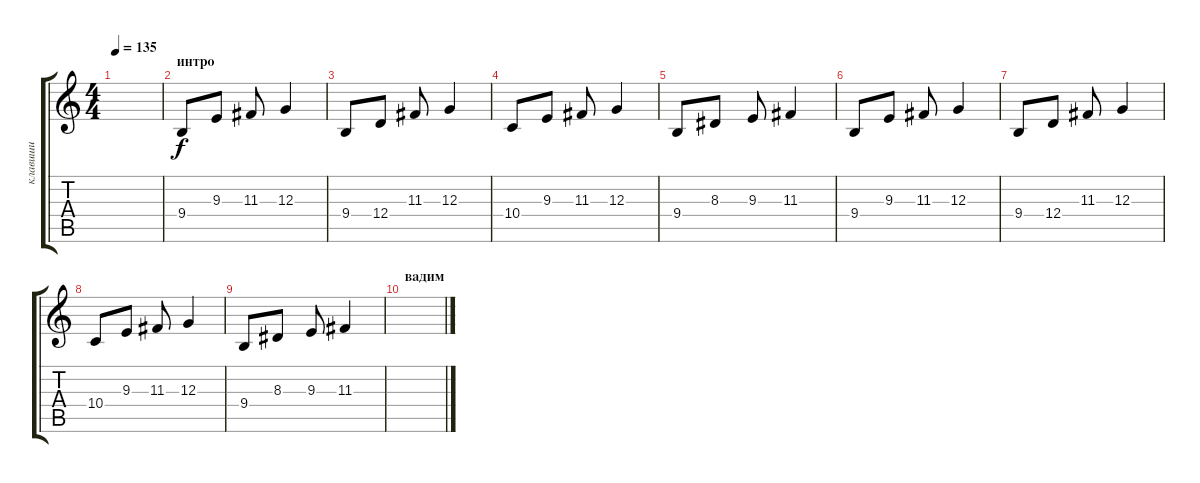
\track ("клавиши" "клавиши") {instrument koto}
\staff {score tabs}
\tuning (E4 B3 G3 D3 A2 E2) {hide}
\ts (4 4)
\tempo 135
\clef g2
\ks c
|
\section ("" "интро")
9.4.8 9.3.8 11.3.8 12.3.4 |
9.4.8 12.4.8 11.3.8 12.3.4 |
10.4.8 9.3.8 11.3.8 12.3.4 |
9.4.8 8.3.8 9.3.8 11.3.4 |
9.4.8 9.3.8 11.3.8 12.3.4 |
9.4.8 12.4.8 11.3.8 12.3.4 |
10.4.8 9.3.8 11.3.8 12.3.4 |
9.4.8 8.3.8 9.3.8 11.3.4 |
\section ("" "вадим")
